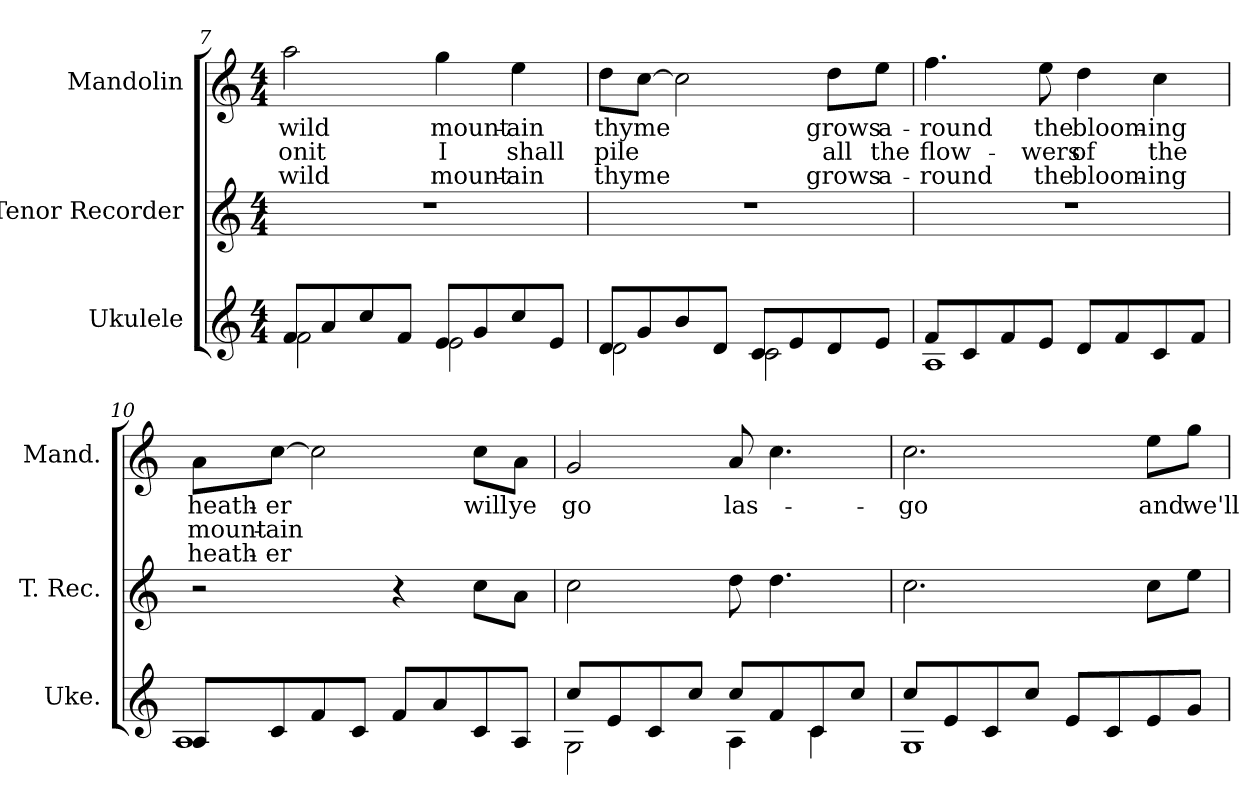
**kern	**kern	**kern	**text	**text	**text
*part3	*part2	*part1	*part1	*part1	*part1
*staff3	*staff2	*staff1	*staff1	*staff1	*staff1
*I"Ukulele	*I"Tenor Recorder	*I"Mandolin	*	*	*
*I'Uke.	*I'T. Rec.	*I'Mand.	*	*	*
!!LO:LB:g=z
*	*clefG2	*clefG2	*	*	*
*k[]	*k[]	*k[]	*	*	*
*C:	*C:	*C:	*	*	*
*M4/4	*M4/4	*M4/4	*	*	*
=7	=7	=7	=7	=7	=7
*^	*	*	*	*	*
!	!	!	!	!LO:LY:b:color=#000000	!LO:LY:b:color=#000000	!LO:LY:b:color=#000000
8fi/L	2fi\	1r	2aai\	wild	onit	wild
8ai/	.	.	.	.	.	.
8cci/	.	.	.	.	.	.
8fi/J	.	.	.	.	.	.
!	!	!	!	!LO:LY:b:color=#000000	!LO:LY:b:color=#000000	!LO:LY:b:color=#000000
8ei/L	2ei\	.	4ggi\	mount-	I	mount-
8gi/	.	.	.	.	.	.
!	!	!	!	!LO:LY:b:color=#000000	!LO:LY:b:color=#000000	!LO:LY:b:color=#000000
8cci/	.	.	4eei\	-ain	shall	-ain
8ei/J	.	.	.	.	.	.
=8	=8	=8	=8	=8	=8	=8
!	!	!	!	!LO:LY:b:color=#000000	!LO:LY:b:color=#000000	!LO:LY:b:color=#000000
8di/L	2di\	1r	8ddi\L	thyme	pile	thyme
8gi/	.	.	[8cci\J	.	.	.
8bi/	.	.	2cci\]	.	.	.
8di/J	.	.	.	.	.	.
8ci/L	2ci\	.	.	.	.	.
8ei/	.	.	.	.	.	.
!	!	!	!	!LO:LY:b:color=#000000	!LO:LY:b:color=#000000	!LO:LY:b:color=#000000
8di/	.	.	8ddi\L	grows	all	grows
!	!	!	!	!LO:LY:b:color=#000000	!LO:LY:b:color=#000000	!LO:LY:b:color=#000000
8ei/J	.	.	8eei\J	a-	the	a-
=9	=9	=9	=9	=9	=9	=9
!	!	!	!	!LO:LY:b:color=#000000	!LO:LY:b:color=#000000	!LO:LY:b:color=#000000
8fi/L	1Ai	1r	4.ffi\	-round	flow-	-round
8ci/	.	.	.	.	.	.
8fi/	.	.	.	.	.	.
!	!	!	!	!LO:LY:b:color=#000000	!LO:LY:b:color=#000000	!LO:LY:b:color=#000000
8ei/J	.	.	8eei\	the	-wers	the
!	!	!	!	!LO:LY:b:color=#000000	!LO:LY:b:color=#000000	!LO:LY:b:color=#000000
8di/L	.	.	4ddi\	bloom-	of	bloom-
8fi/	.	.	.	.	.	.
!	!	!	!	!LO:LY:b:color=#000000	!LO:LY:b:color=#000000	!LO:LY:b:color=#000000
8ci/	.	.	4cci\	-ing	the	-ing
8fi/J	.	.	.	.	.	.
!!LO:PB:g=z
=10	=10	=10	=10	=10	=10	=10
!	!	!	!	!LO:LY:b:color=#000000	!LO:LY:b:color=#000000	!LO:LY:b:color=#000000
8Ai/L	1Ai	2r	8ai\L	heath-	mount-	heath-
!	!	!	!	!LO:LY:b:color=#000000	!LO:LY:b:color=#000000	!LO:LY:b:color=#000000
8ci/	.	.	[8cci\J	-er	-ain	-er
8fi/	.	.	2cci\]	.	.	.
8ci/J	.	.	.	.	.	.
8fi/L	.	4r	.	.	.	.
8ai/	.	.	.	.	.	.
!	!	!	!	!LO:LY:b:color=#000000	!	!
8ci/	.	8cci\L	8cci\L	will	.	.
!	!	!	!	!LO:LY:b:color=#000000	!	!
8Ai/J	.	8ai\J	8ai\J	ye	.	.
=11	=11	=11	=11	=11	=11	=11
!	!	!	!	!LO:LY:b:color=#000000	!	!
8cci/L	2Gi\	2cci\	2gi/	go	.	.
8ei/	.	.	.	.	.	.
8ci/	.	.	.	.	.	.
8cci/J	.	.	.	.	.	.
!	!	!	!	!LO:LY:b:color=#000000	!	!
8cci/L	4Ai\	8ddi\	8ai/	las-	.	.
8fi/	.	4.ddi\	4.cci\	.	.	.
8ci/	4ci\	.	.	.	.	.
8cci/J	.	.	.	.	.	.
=12	=12	=12	=12	=12	=12	=12
!	!	!	!	!LO:LY:b:color=#000000	!	!
8cci/L	1Gi	2.cci\	2.cci\	go	.	.
8ei/	.	.	.	.	.	.
8ci/	.	.	.	.	.	.
8cci/J	.	.	.	.	.	.
8ei/L	.	.	.	.	.	.
8ci/	.	.	.	.	.	.
!	!	!	!	!LO:LY:b:color=#000000	!	!
8ei/	.	8cci\L	8eei\L	and	.	.
!	!	!	!	!LO:LY:b:color=#000000	!	!
8gi/J	.	8eei\J	8ggi\J	we'll	.	.
*v	*v	*	*	*	*	*
=	=	=	=	=	=
*-	*-	*-	*-	*-	*-
